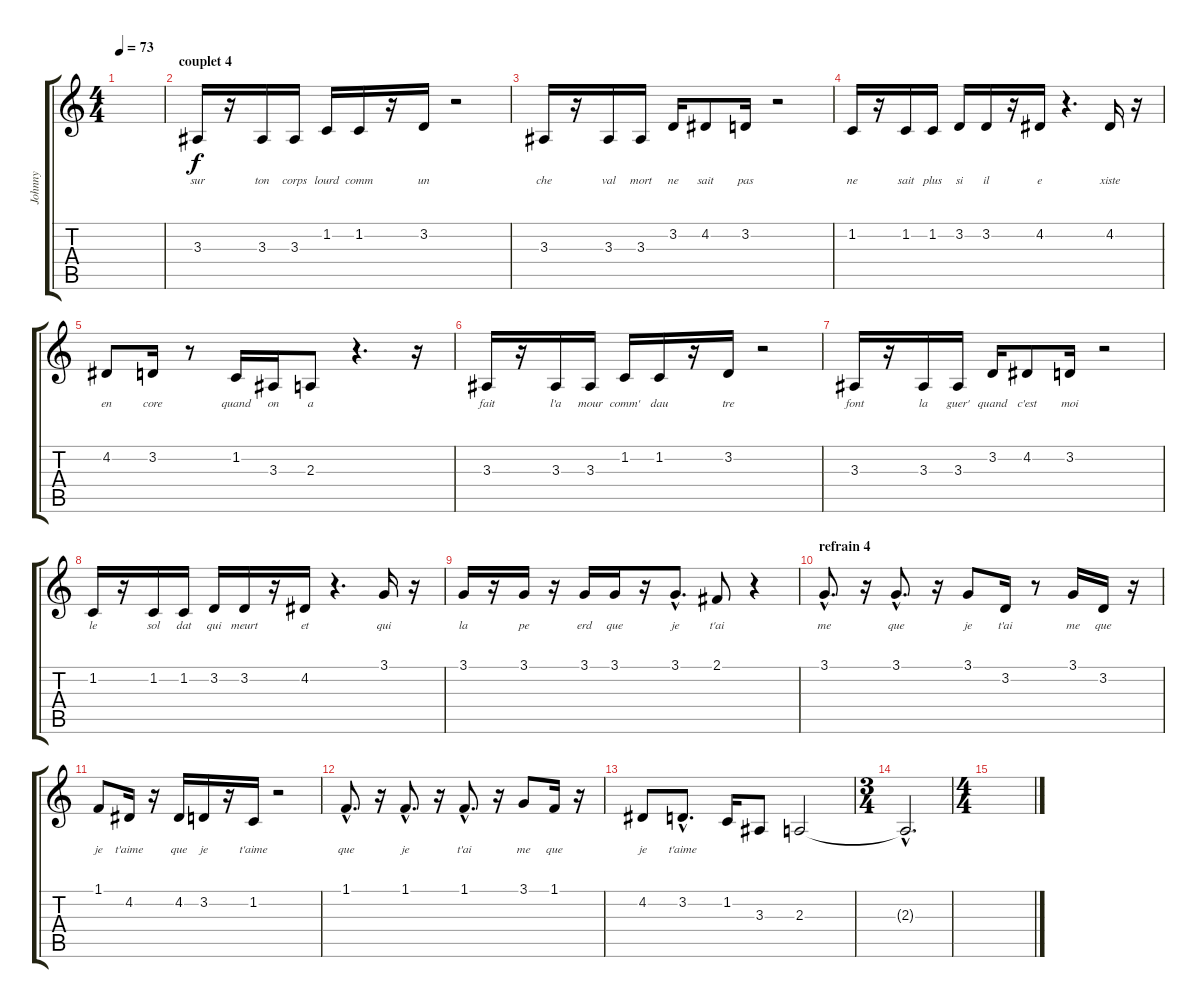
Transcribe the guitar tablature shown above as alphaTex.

\track ("Johnny" "Johnny") {instrument lead8bassandlead}
\staff {score tabs}
\tuning (E4 B3 G3 D3 A2 E2) {hide}
\ts (4 4)
\tempo 73
\clef g2
\ks c
|
\section ("" "couplet 4")
3.3.16{lyrics (0 "sur") lyrics (1 "") lyrics (2 "") lyrics (3 "") lyrics (4 "")} r.16 3.3.16{lyrics (0 "ton") lyrics (1 "") lyrics (2 "") lyrics (3 "") lyrics (4 "")} 3.3.16{lyrics (0 "corps") lyrics (1 "") lyrics (2 "") lyrics (3 "") lyrics (4 "")} 1.2.16{lyrics (0 "lourd") lyrics (1 "") lyrics (2 "") lyrics (3 "") lyrics (4 "")} 1.2.16{lyrics (0 "comm") lyrics (1 "") lyrics (2 "") lyrics (3 "") lyrics (4 "")} r.16 3.2.16{lyrics (0 "un") lyrics (1 "") lyrics (2 "") lyrics (3 "") lyrics (4 "")} r.2 |
3.3.16{lyrics (0 "che") lyrics (1 "") lyrics (2 "") lyrics (3 "") lyrics (4 "")} r.16 3.3.16{lyrics (0 "val") lyrics (1 "") lyrics (2 "") lyrics (3 "") lyrics (4 "")} 3.3.16{lyrics (0 "mort") lyrics (1 "") lyrics (2 "") lyrics (3 "") lyrics (4 "")} 3.2.16{lyrics (0 "ne") lyrics (1 "") lyrics (2 "") lyrics (3 "") lyrics (4 "")} 4.2.8{lyrics (0 "sait") lyrics (1 "") lyrics (2 "") lyrics (3 "") lyrics (4 "")} 3.2.16{lyrics (0 "pas") lyrics (1 "") lyrics (2 "") lyrics (3 "") lyrics (4 "")} r.2 |
1.2.16{lyrics (0 "ne") lyrics (1 "") lyrics (2 "") lyrics (3 "") lyrics (4 "")} r.16 1.2.16{lyrics (0 "sait") lyrics (1 "") lyrics (2 "") lyrics (3 "") lyrics (4 "")} 1.2.16{lyrics (0 "plus") lyrics (1 "") lyrics (2 "") lyrics (3 "") lyrics (4 "")} 3.2.16{lyrics (0 "si") lyrics (1 "") lyrics (2 "") lyrics (3 "") lyrics (4 "")} 3.2.16{lyrics (0 "il") lyrics (1 "") lyrics (2 "") lyrics (3 "") lyrics (4 "")} r.16 4.2.16{lyrics (0 "e") lyrics (1 "") lyrics (2 "") lyrics (3 "") lyrics (4 "")} r.4{d} 4.2.16{lyrics (0 "xiste") lyrics (1 "") lyrics (2 "") lyrics (3 "") lyrics (4 "")} r.16 |
4.2.8{lyrics (0 "en") lyrics (1 "") lyrics (2 "") lyrics (3 "") lyrics (4 "")} 3.2.16{lyrics (0 "core") lyrics (1 "") lyrics (2 "") lyrics (3 "") lyrics (4 "")} r.8 1.2.16{lyrics (0 "quand") lyrics (1 "") lyrics (2 "") lyrics (3 "") lyrics (4 "")} 3.3.16{lyrics (0 "on") lyrics (1 "") lyrics (2 "") lyrics (3 "") lyrics (4 "")} 2.3.8{lyrics (0 "a") lyrics (1 "") lyrics (2 "") lyrics (3 "") lyrics (4 "")} r.4{d} r.16 |
3.3.16{lyrics (0 "fait") lyrics (1 "") lyrics (2 "") lyrics (3 "") lyrics (4 "")} r.16 3.3.16{lyrics (0 "l'a") lyrics (1 "") lyrics (2 "") lyrics (3 "") lyrics (4 "")} 3.3.16{lyrics (0 "mour") lyrics (1 "") lyrics (2 "") lyrics (3 "") lyrics (4 "")} 1.2.16{lyrics (0 "comm'") lyrics (1 "") lyrics (2 "") lyrics (3 "") lyrics (4 "")} 1.2.16{lyrics (0 "dau") lyrics (1 "") lyrics (2 "") lyrics (3 "") lyrics (4 "")} r.16 3.2.16{lyrics (0 "tre") lyrics (1 "") lyrics (2 "") lyrics (3 "") lyrics (4 "")} r.2 |
3.3.16{lyrics (0 "font") lyrics (1 "") lyrics (2 "") lyrics (3 "") lyrics (4 "")} r.16 3.3.16{lyrics (0 "la") lyrics (1 "") lyrics (2 "") lyrics (3 "") lyrics (4 "")} 3.3.16{lyrics (0 "guer'") lyrics (1 "") lyrics (2 "") lyrics (3 "") lyrics (4 "")} 3.2.16{lyrics (0 "quand") lyrics (1 "") lyrics (2 "") lyrics (3 "") lyrics (4 "")} 4.2.8{lyrics (0 "c'est") lyrics (1 "") lyrics (2 "") lyrics (3 "") lyrics (4 "")} 3.2.16{lyrics (0 "moi") lyrics (1 "") lyrics (2 "") lyrics (3 "") lyrics (4 "")} r.2 |
1.2.16{lyrics (0 "le") lyrics (1 "") lyrics (2 "") lyrics (3 "") lyrics (4 "")} r.16 1.2.16{lyrics (0 "sol") lyrics (1 "") lyrics (2 "") lyrics (3 "") lyrics (4 "")} 1.2.16{lyrics (0 "dat") lyrics (1 "") lyrics (2 "") lyrics (3 "") lyrics (4 "")} 3.2.16{lyrics (0 "qui") lyrics (1 "") lyrics (2 "") lyrics (3 "") lyrics (4 "")} 3.2.16{lyrics (0 "meurt") lyrics (1 "") lyrics (2 "") lyrics (3 "") lyrics (4 "")} r.16 4.2.16{lyrics (0 "et") lyrics (1 "") lyrics (2 "") lyrics (3 "") lyrics (4 "")} r.4{d} 3.1.16{lyrics (0 "qui") lyrics (1 "") lyrics (2 "") lyrics (3 "") lyrics (4 "")} r.16 |
3.1.16{lyrics (0 "la") lyrics (1 "") lyrics (2 "") lyrics (3 "") lyrics (4 "")} r.16 3.1.16{lyrics (0 "pe") lyrics (1 "") lyrics (2 "") lyrics (3 "") lyrics (4 "")} r.16 3.1.16{lyrics (0 "erd") lyrics (1 "") lyrics (2 "") lyrics (3 "") lyrics (4 "")} 3.1.16{lyrics (0 "que") lyrics (1 "") lyrics (2 "") lyrics (3 "") lyrics (4 "")} r.16 3.1{hac}.8{d lyrics (0 "je") lyrics (1 "") lyrics (2 "") lyrics (3 "") lyrics (4 "")} 2.1.8{lyrics (0 "t'ai") lyrics (1 "") lyrics (2 "") lyrics (3 "") lyrics (4 "")} r.4 |
\section ("" "refrain 4")
3.1{hac}.8{d lyrics (0 "me") lyrics (1 "") lyrics (2 "") lyrics (3 "") lyrics (4 "")} r.16 3.1{hac}.8{d lyrics (0 "que") lyrics (1 "") lyrics (2 "") lyrics (3 "") lyrics (4 "")} r.16 3.1.8{lyrics (0 "je") lyrics (1 "") lyrics (2 "") lyrics (3 "") lyrics (4 "")} 3.2.16{lyrics (0 "t'ai") lyrics (1 "") lyrics (2 "") lyrics (3 "") lyrics (4 "")} r.8 3.1.16{lyrics (0 "me") lyrics (1 "") lyrics (2 "") lyrics (3 "") lyrics (4 "")} 3.2.16{lyrics (0 "que") lyrics (1 "") lyrics (2 "") lyrics (3 "") lyrics (4 "")} r.16 |
1.1.8{lyrics (0 "je") lyrics (1 "") lyrics (2 "") lyrics (3 "") lyrics (4 "")} 4.2.16{lyrics (0 "t'aime") lyrics (1 "") lyrics (2 "") lyrics (3 "") lyrics (4 "")} r.16 4.2.16{lyrics (0 "que") lyrics (1 "") lyrics (2 "") lyrics (3 "") lyrics (4 "")} 3.2.16{lyrics (0 "je") lyrics (1 "") lyrics (2 "") lyrics (3 "") lyrics (4 "")} r.16 1.2.16{lyrics (0 "t'aime") lyrics (1 "") lyrics (2 "") lyrics (3 "") lyrics (4 "")} r.2 |
1.1{hac}.8{d lyrics (0 "que") lyrics (1 "") lyrics (2 "") lyrics (3 "") lyrics (4 "")} r.16 1.1{hac}.8{d lyrics (0 "je") lyrics (1 "") lyrics (2 "") lyrics (3 "") lyrics (4 "")} r.16 1.1{hac}.8{d lyrics (0 "t'ai") lyrics (1 "") lyrics (2 "") lyrics (3 "") lyrics (4 "")} r.16 3.1.8{lyrics (0 "me") lyrics (1 "") lyrics (2 "") lyrics (3 "") lyrics (4 "")} 1.1.16{lyrics (0 "que") lyrics (1 "") lyrics (2 "") lyrics (3 "") lyrics (4 "")} r.16 |
4.2.8{lyrics (0 "je") lyrics (1 "") lyrics (2 "") lyrics (3 "") lyrics (4 "")} 3.2{hac}.8{d lyrics (0 "t'aime") lyrics (1 "") lyrics (2 "") lyrics (3 "") lyrics (4 "")} 1.2.16 3.3.8 2.3.2 |
\ts (3 4)
2.3{hac t}.2{d} |
\ts (4 4)
